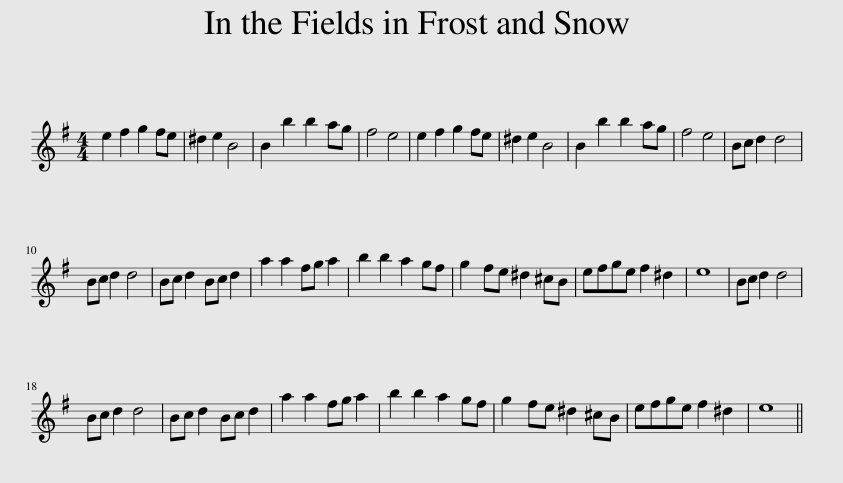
X:1
L:1/8
M:4/4
I:linebreak $
K:Emin
V:1 treble
V:1
 e2 f2 g2 fe | ^d2 e2 B4 | B2 b2 b2 ag | f4 e4 | e2 f2 g2 fe | %5
 ^d2 e2 B4 | B2 b2 b2 ag | f4 e4 | Bc d2 d4 |$ Bc d2 d4 | %10
 Bc d2 Bc d2 | a2 a2 fg a2 | b2 b2 a2 gf | g2 fe ^d2 ^cB | efge f2 ^d2 | %15
 e8 | Bc d2 d4 |$ Bc d2 d4 | Bc d2 Bc d2 | a2 a2 fg a2 | %20
 b2 b2 a2 gf | g2 fe ^d2 ^cB | efge f2 ^d2 | e8 || %24
